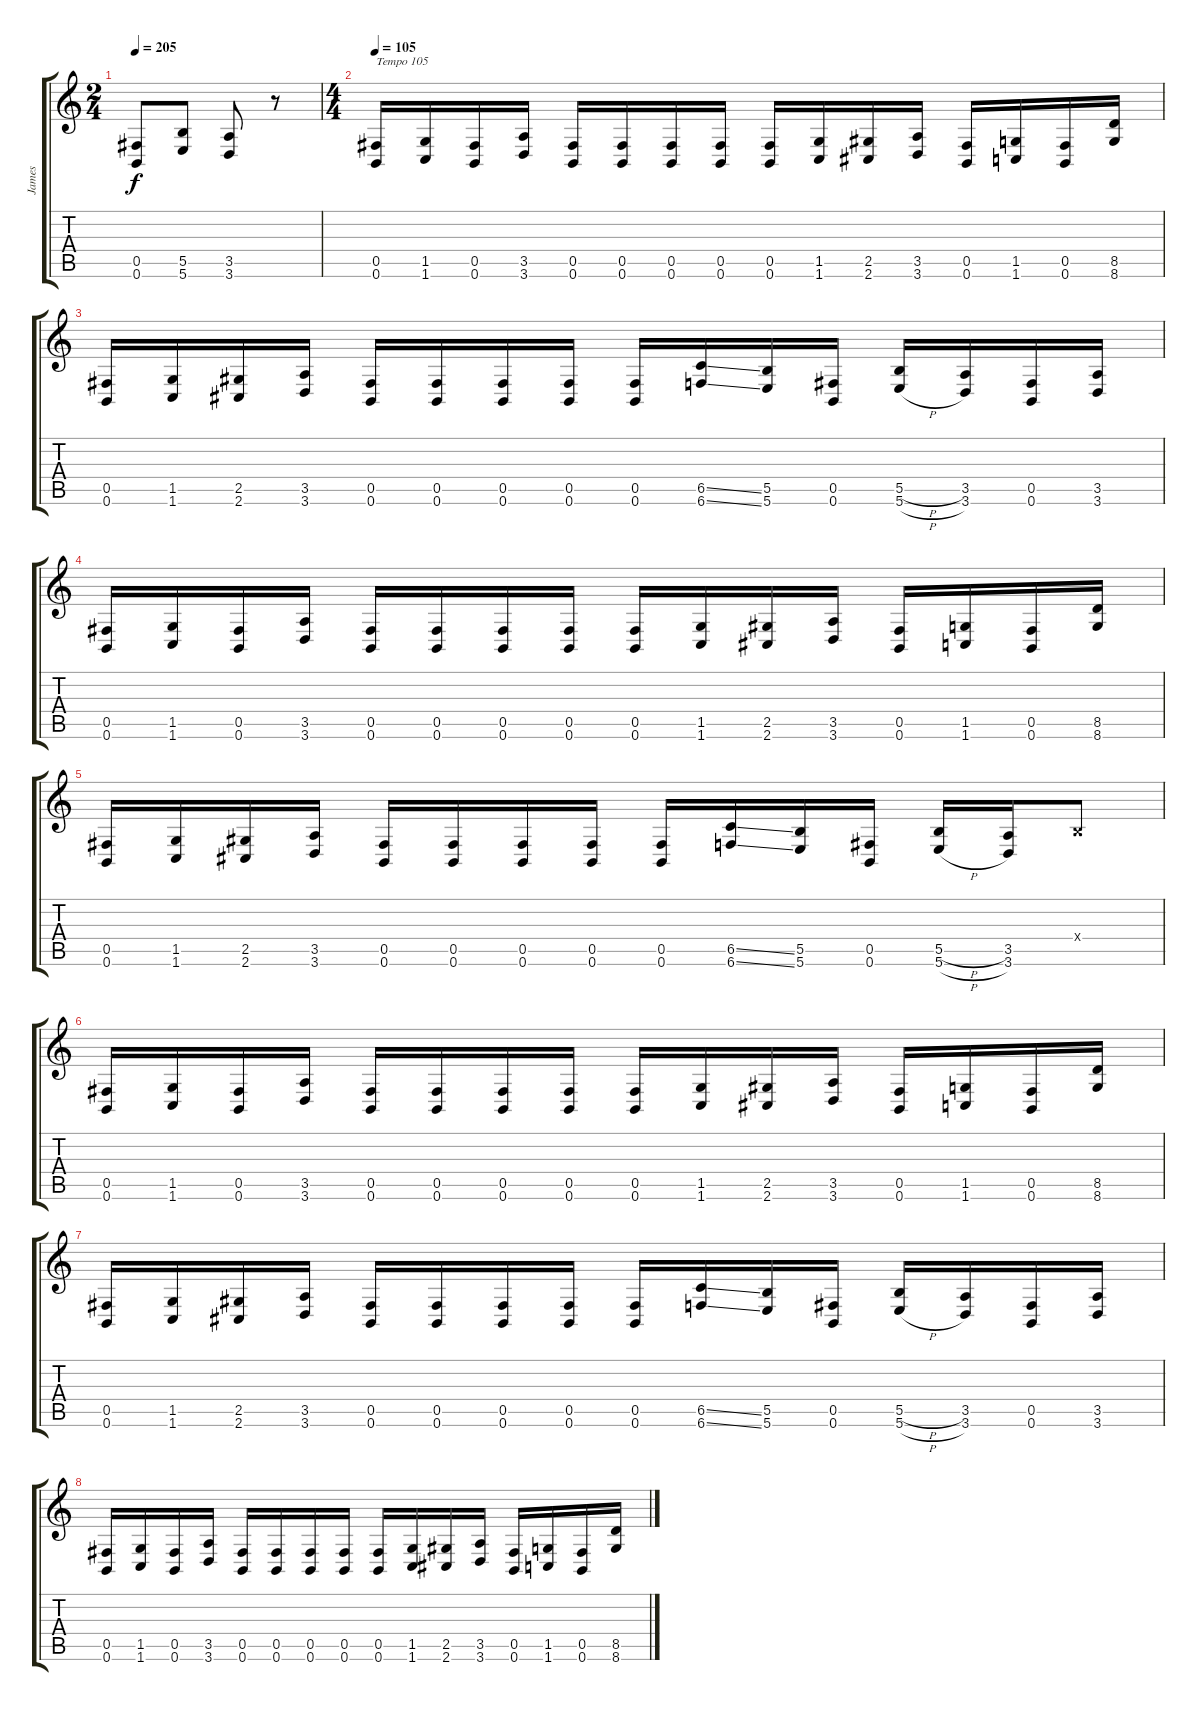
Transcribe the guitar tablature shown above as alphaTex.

\track ("James" "James") {instrument distortionguitar}
\staff {score tabs}
\tuning (Db4 Ab3 E3 B2 Gb2 B1) {hide}
\ts (2 4)
\tempo 205
\clef g2
\ks c
(0.5 0.6).8{dy f} (5.5 5.6).8 (3.5 3.6).8 r.8 |
\ts (4 4)
\tempo 105
(0.5 0.6).16{txt "Tempo 105"} (1.5 1.6).16 (0.5 0.6).16 (3.5 3.6).16 (0.5 0.6).16 (0.5 0.6).16 (0.5 0.6).16 (0.5 0.6).16 (0.5 0.6).16 (1.5 1.6).16 (2.5 2.6).16 (3.5 3.6).16 (0.5 0.6).16 (1.5 1.6).16 (0.5 0.6).16 (8.5 8.6).16 |
(0.5 0.6).16 (1.5 1.6).16 (2.5 2.6).16 (3.5 3.6).16 (0.5 0.6).16 (0.5 0.6).16 (0.5 0.6).16 (0.5 0.6).16 (0.5 0.6).16 (6.5{ss} 6.6{ss}).16 (5.5 5.6).16 (0.5 0.6).16 (5.5{h} 5.6{h}).16 (3.5 3.6).16 (0.5 0.6).16 (3.5 3.6).16 |
(0.5 0.6).16 (1.5 1.6).16 (0.5 0.6).16 (3.5 3.6).16 (0.5 0.6).16 (0.5 0.6).16 (0.5 0.6).16 (0.5 0.6).16 (0.5 0.6).16 (1.5 1.6).16 (2.5 2.6).16 (3.5 3.6).16 (0.5 0.6).16 (1.5 1.6).16 (0.5 0.6).16 (8.5 8.6).16 |
(0.5 0.6).16 (1.5 1.6).16 (2.5 2.6).16 (3.5 3.6).16 (0.5 0.6).16 (0.5 0.6).16 (0.5 0.6).16 (0.5 0.6).16 (0.5 0.6).16 (6.5{ss} 6.6{ss}).16 (5.5 5.6).16 (0.5 0.6).16 (5.5{h} 5.6{h}).16 (3.5 3.6).16 0.4{x}.8 |
(0.5 0.6).16 (1.5 1.6).16 (0.5 0.6).16 (3.5 3.6).16 (0.5 0.6).16 (0.5 0.6).16 (0.5 0.6).16 (0.5 0.6).16 (0.5 0.6).16 (1.5 1.6).16 (2.5 2.6).16 (3.5 3.6).16 (0.5 0.6).16 (1.5 1.6).16 (0.5 0.6).16 (8.5 8.6).16 |
(0.5 0.6).16 (1.5 1.6).16 (2.5 2.6).16 (3.5 3.6).16 (0.5 0.6).16 (0.5 0.6).16 (0.5 0.6).16 (0.5 0.6).16 (0.5 0.6).16 (6.5{ss} 6.6{ss}).16 (5.5 5.6).16 (0.5 0.6).16 (5.5{h} 5.6{h}).16 (3.5 3.6).16 (0.5 0.6).16 (3.5 3.6).16 |
(0.5 0.6).16 (1.5 1.6).16 (0.5 0.6).16 (3.5 3.6).16 (0.5 0.6).16 (0.5 0.6).16 (0.5 0.6).16 (0.5 0.6).16 (0.5 0.6).16 (1.5 1.6).16 (2.5 2.6).16 (3.5 3.6).16 (0.5 0.6).16 (1.5 1.6).16 (0.5 0.6).16 (8.5 8.6).16
